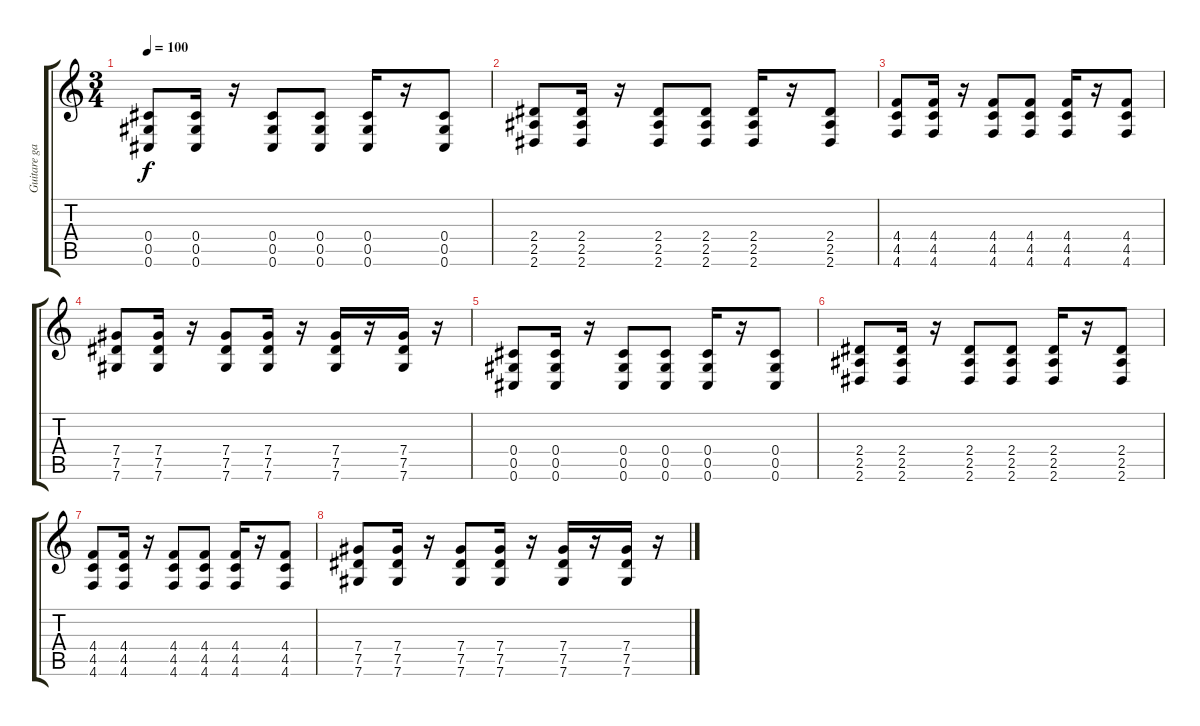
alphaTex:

\track ("Guitare gauche" "Guitare ga") {instrument distortionguitar}
\staff {score tabs}
\tuning (Eb4 Bb3 Gb3 Db3 Ab2 Db2) {hide}
\ts (3 4)
\tempo 100
\clef g2
\ks c
(0.4 0.5 0.6).8{dy f} (0.4 0.5 0.6).16 r.16 (0.4 0.5 0.6).8 (0.4 0.5 0.6).8 (0.4 0.5 0.6).16 r.16 (0.4 0.5 0.6).8 |
(2.4 2.5 2.6).8 (2.4 2.5 2.6).16 r.16 (2.4 2.5 2.6).8 (2.4 2.5 2.6).8 (2.4 2.5 2.6).16 r.16 (2.4 2.5 2.6).8 |
(4.4 4.5 4.6).8 (4.4 4.5 4.6).16 r.16 (4.4 4.5 4.6).8 (4.4 4.5 4.6).8 (4.4 4.5 4.6).16 r.16 (4.4 4.5 4.6).8 |
(7.4 7.5 7.6).8 (7.4 7.5 7.6).16 r.16 (7.4 7.5 7.6).8 (7.4 7.5 7.6).16{volume 0} r.16 (7.4 7.5 7.6).16 r.16 (7.4 7.5 7.6).16 r.16 |
(0.4 0.5 0.6).8 (0.4 0.5 0.6).16 r.16 (0.4 0.5 0.6).8 (0.4 0.5 0.6).8 (0.4 0.5 0.6).16 r.16 (0.4 0.5 0.6).8 |
(2.4 2.5 2.6).8 (2.4 2.5 2.6).16 r.16 (2.4 2.5 2.6).8 (2.4 2.5 2.6).8 (2.4 2.5 2.6).16 r.16 (2.4 2.5 2.6).8 |
(4.4 4.5 4.6).8 (4.4 4.5 4.6).16 r.16 (4.4 4.5 4.6).8 (4.4 4.5 4.6).8 (4.4 4.5 4.6).16 r.16 (4.4 4.5 4.6).8 |
(7.4 7.5 7.6).8 (7.4 7.5 7.6).16 r.16 (7.4 7.5 7.6).8 (7.4 7.5 7.6).16 r.16 (7.4 7.5 7.6).16 r.16 (7.4 7.5 7.6).16 r.16
